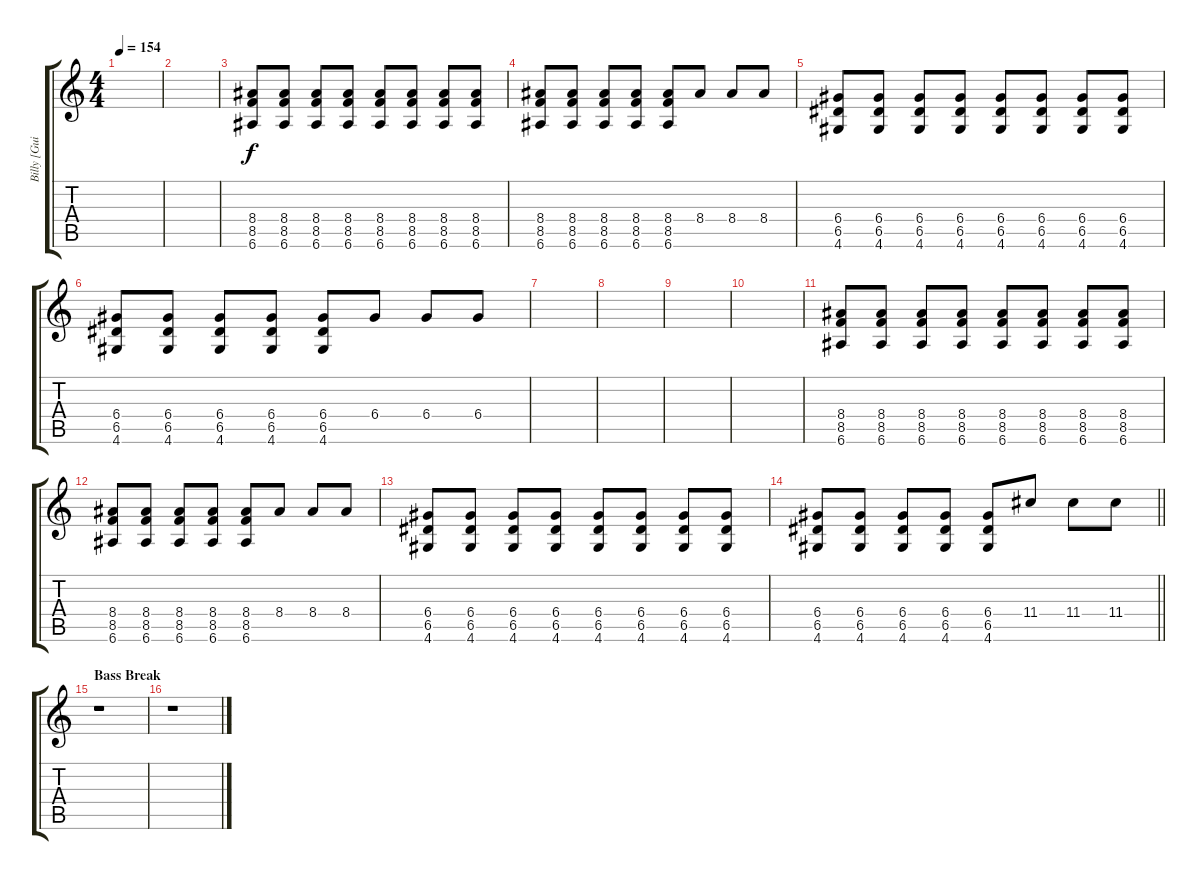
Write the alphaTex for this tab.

\track ("Billy [Guitar]" "Billy [Gui") {instrument distortionguitar}
\staff {score tabs}
\tuning (E4 B3 G3 D3 A2 E2) {hide}
\ts (4 4)
\tempo 154
\clef g2
\ks c
|
|
(8.4 8.5 6.6).8 (8.4 8.5 6.6).8 (8.4 8.5 6.6).8 (8.4 8.5 6.6).8 (8.4 8.5 6.6).8 (8.4 8.5 6.6).8 (8.4 8.5 6.6).8 (8.4 8.5 6.6).8 |
(8.4 8.5 6.6).8 (8.4 8.5 6.6).8 (8.4 8.5 6.6).8 (8.4 8.5 6.6).8 (8.4 8.5 6.6).8 8.4.8 8.4.8 8.4.8 |
(6.4 6.5 4.6).8 (6.4 6.5 4.6).8 (6.4 6.5 4.6).8 (6.4 6.5 4.6).8 (6.4 6.5 4.6).8 (6.4 6.5 4.6).8 (6.4 6.5 4.6).8 (6.4 6.5 4.6).8 |
(6.4 6.5 4.6).8 (6.4 6.5 4.6).8 (6.4 6.5 4.6).8 (6.4 6.5 4.6).8 (6.4 6.5 4.6).8 6.4.8 6.4.8 6.4.8 |
|
|
|
|
(8.4 8.5 6.6).8 (8.4 8.5 6.6).8 (8.4 8.5 6.6).8 (8.4 8.5 6.6).8 (8.4 8.5 6.6).8 (8.4 8.5 6.6).8 (8.4 8.5 6.6).8 (8.4 8.5 6.6).8 |
(8.4 8.5 6.6).8 (8.4 8.5 6.6).8 (8.4 8.5 6.6).8 (8.4 8.5 6.6).8 (8.4 8.5 6.6).8 8.4.8 8.4.8 8.4.8 |
(6.4 6.5 4.6).8 (6.4 6.5 4.6).8 (6.4 6.5 4.6).8 (6.4 6.5 4.6).8 (6.4 6.5 4.6).8 (6.4 6.5 4.6).8 (6.4 6.5 4.6).8 (6.4 6.5 4.6).8 |
\barLineRight lightlight
(6.4 6.5 4.6).8 (6.4 6.5 4.6).8 (6.4 6.5 4.6).8 (6.4 6.5 4.6).8 (6.4 6.5 4.6).8 11.4.8 11.4.8 11.4.8 |
\section ("" "Bass Break")
r.1 |
r.1
